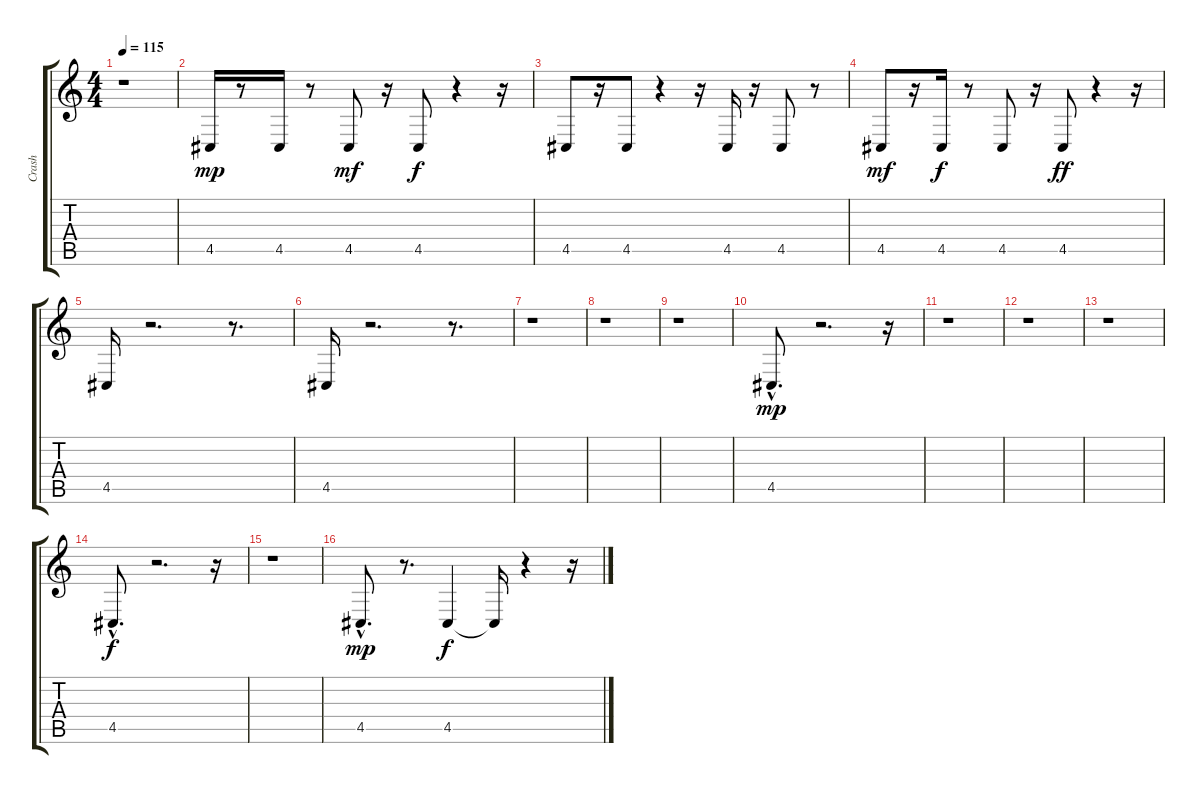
\track ("Crash" "Crash") {instrument acousticgrandpiano}
\staff {score tabs}
\tuning (E4 B3 G3 D3 A2 E2) {hide}
\ts (4 4)
\tempo 115
\clef g2
\ks c
r.1{dy mp} |
4.5.16 r.8 4.5.16 r.8 4.5.8{dy mf} r.16 4.5.8{dy f} r.4 r.16 |
4.5.8 r.16 4.5.8 r.4 r.16 4.5.16 r.16 4.5.8 r.8 |
4.5.8{dy mf} r.16 4.5.16{dy f} r.8 4.5.8 r.16 4.5.8{dy ff} r.4 r.16 |
4.5.16 r.2{d} r.8{d} |
4.5.16 r.2{d} r.8{d} |
r.1 |
r.1 |
r.1 |
4.5{hac}.8{d dy mp} r.2{d} r.16 |
r.1 |
r.1 |
r.1 |
4.5{hac}.8{d dy f} r.2{d} r.16 |
r.1 |
4.5{hac}.8{d dy mp} r.8{d} 4.5.4{dy f} 4.5{t}.16 r.4 r.16
